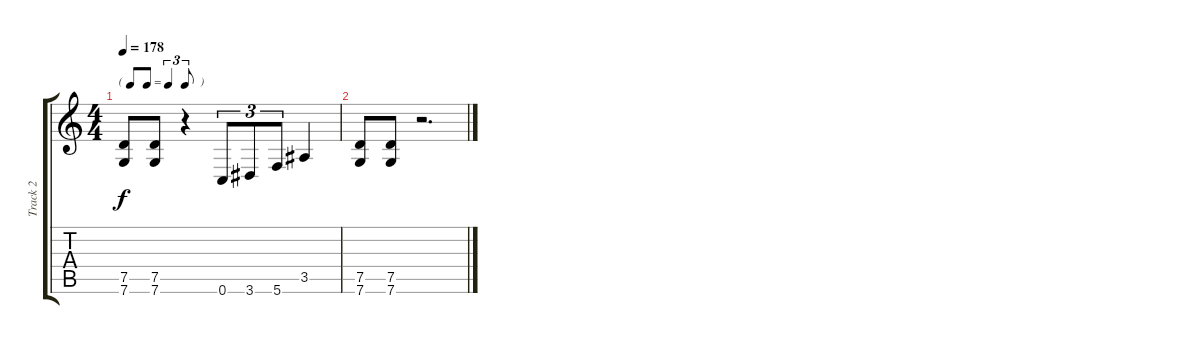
\track ("Track 2" "Track 2") {instrument distortionguitar}
\staff {score tabs}
\tuning (D4 A3 F3 C3 G2 C2) {hide}
\ts (4 4)
\tf triplet8th
\tempo 178
\clef g2
\ks c
(7.5 7.6).8{dy f} (7.5 7.6).8 r.4 0.6.8{tu (3 2)} 3.6.8{tu (3 2)} 5.6.8{tu (3 2)} 3.5.4 |
(7.5 7.6).8 (7.5 7.6).8 r.2{d}
